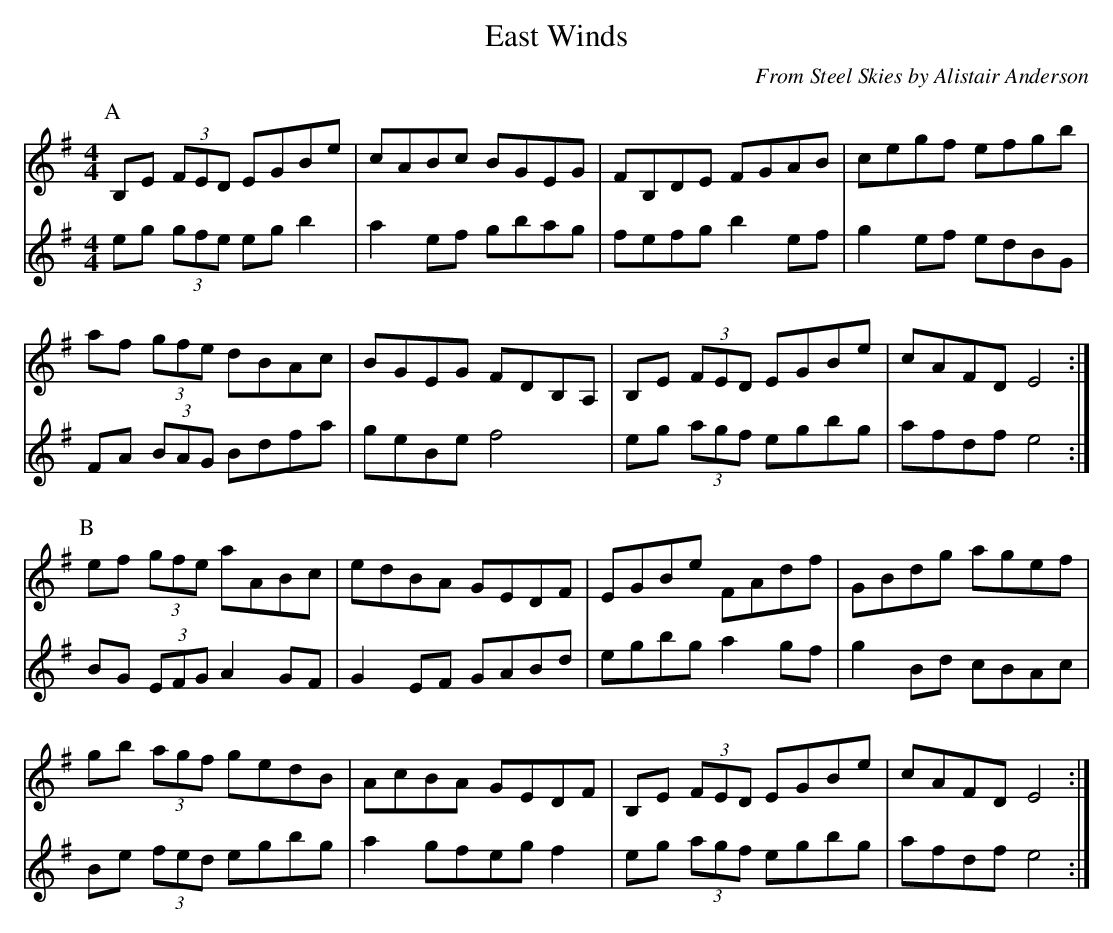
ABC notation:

X:1
T:East Winds
C: From Steel Skies by Alistair Anderson
M:4/4
L:1/8
K:G major
P:A
V:1
B,E (3FED EGBe | cABc BGEG | FB,DE FGAB | cegf efgb |
V:2
eg (3gfe eg b2 | a2 ef gbag | fefg b2 ef | g2 ef edBG |
V:1
af (3gfe dBAc | BGEG FDB,A, | B,E (3FED EGBe | cAFD E4 :|
V:2
FA (3BAG Bdfa | geBe f4 | eg (3agf egbg | afdf e4 :|
P:B
V:1
ef (3gfe aABc | edBA GEDF | EGBe FAdf | GBdg agef |
V:2
BG (3EFG A2 GF | G2 EF GABd | egbg a2 gf | g2 Bd cBAc |
V:1
gb (3agf gedB | AcBA GEDF | B,E (3FED EGBe | cAFD E4 :|
V:2
Be (3fed egbg | a2 gfeg f2 | eg (3agf egbg | afdf e4 :|
